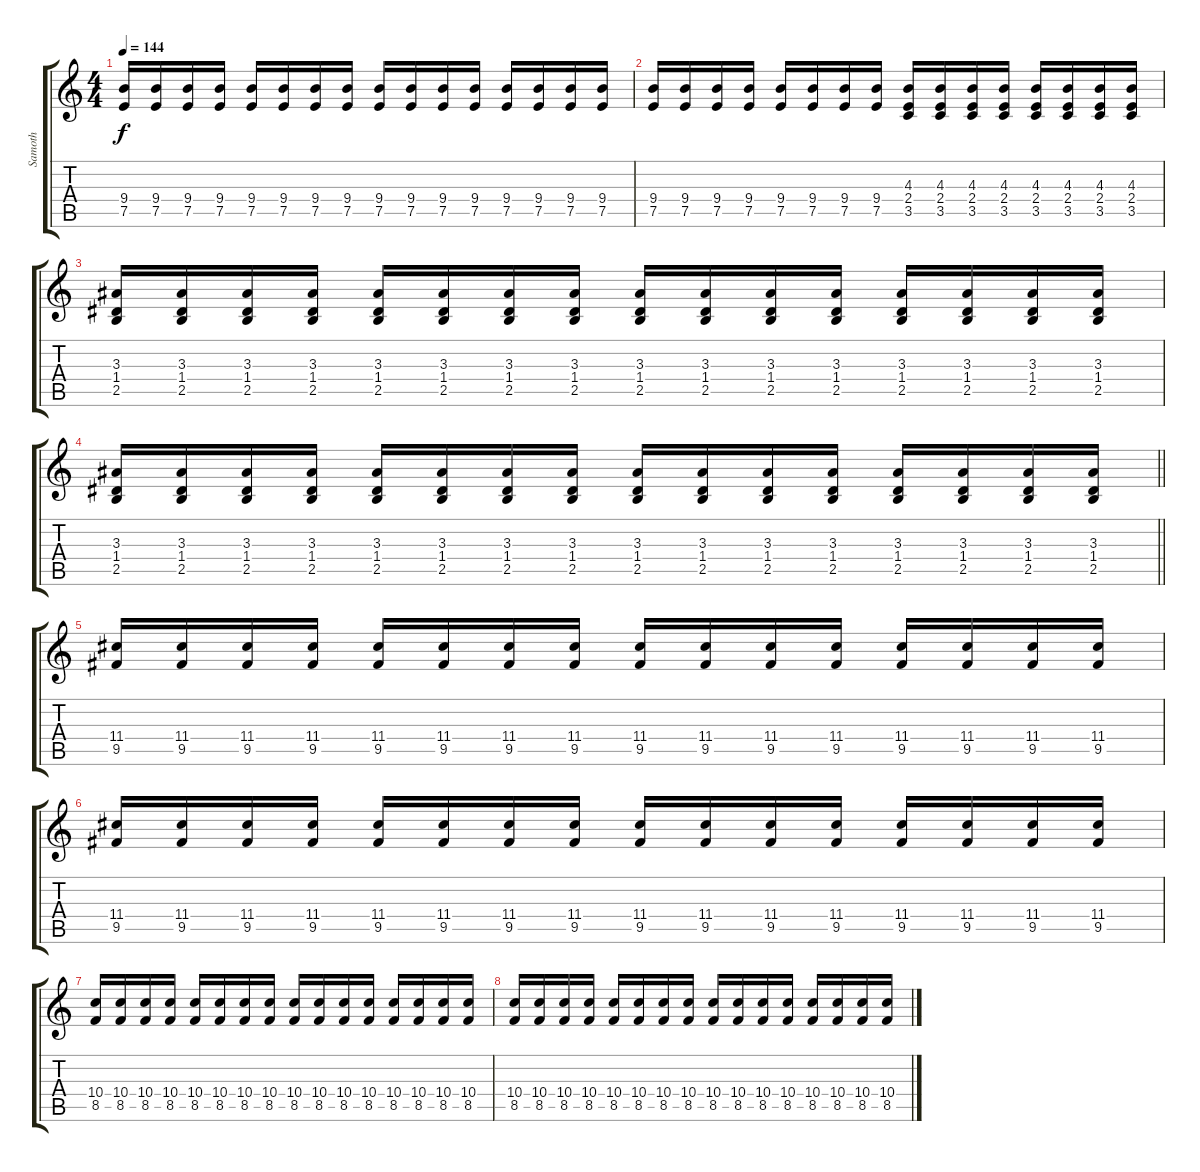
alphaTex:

\track ("Samoth" "Samoth") {instrument overdrivenguitar}
\staff {score tabs}
\tuning (E4 B3 G3 D3 A2 E2) {hide}
\ts (4 4)
\tempo 144
\clef g2
\ks c
(9.4 7.5).16{dy f} (9.4 7.5).16 (9.4 7.5).16 (9.4 7.5).16 (9.4 7.5).16 (9.4 7.5).16 (9.4 7.5).16 (9.4 7.5).16 (9.4 7.5).16 (9.4 7.5).16 (9.4 7.5).16 (9.4 7.5).16 (9.4 7.5).16 (9.4 7.5).16 (9.4 7.5).16 (9.4 7.5).16 |
(9.4 7.5).16 (9.4 7.5).16 (9.4 7.5).16 (9.4 7.5).16 (9.4 7.5).16 (9.4 7.5).16 (9.4 7.5).16 (9.4 7.5).16 (4.3 2.4 3.5).16 (4.3 2.4 3.5).16 (4.3 2.4 3.5).16 (4.3 2.4 3.5).16 (4.3 2.4 3.5).16 (4.3 2.4 3.5).16 (4.3 2.4 3.5).16 (4.3 2.4 3.5).16 |
(3.3 1.4 2.5).16 (3.3 1.4 2.5).16 (3.3 1.4 2.5).16 (3.3 1.4 2.5).16 (3.3 1.4 2.5).16 (3.3 1.4 2.5).16 (3.3 1.4 2.5).16 (3.3 1.4 2.5).16 (3.3 1.4 2.5).16 (3.3 1.4 2.5).16 (3.3 1.4 2.5).16 (3.3 1.4 2.5).16 (3.3 1.4 2.5).16 (3.3 1.4 2.5).16 (3.3 1.4 2.5).16 (3.3 1.4 2.5).16 |
\barLineRight lightlight
(3.3 1.4 2.5).16 (3.3 1.4 2.5).16 (3.3 1.4 2.5).16 (3.3 1.4 2.5).16 (3.3 1.4 2.5).16 (3.3 1.4 2.5).16 (3.3 1.4 2.5).16 (3.3 1.4 2.5).16 (3.3 1.4 2.5).16 (3.3 1.4 2.5).16 (3.3 1.4 2.5).16 (3.3 1.4 2.5).16 (3.3 1.4 2.5).16 (3.3 1.4 2.5).16 (3.3 1.4 2.5).16 (3.3 1.4 2.5).16 |
\section ("" "")
(11.4 9.5).16 (11.4 9.5).16 (11.4 9.5).16 (11.4 9.5).16 (11.4 9.5).16 (11.4 9.5).16 (11.4 9.5).16 (11.4 9.5).16 (11.4 9.5).16 (11.4 9.5).16 (11.4 9.5).16 (11.4 9.5).16 (11.4 9.5).16 (11.4 9.5).16 (11.4 9.5).16 (11.4 9.5).16 |
(11.4 9.5).16 (11.4 9.5).16 (11.4 9.5).16 (11.4 9.5).16 (11.4 9.5).16 (11.4 9.5).16 (11.4 9.5).16 (11.4 9.5).16 (11.4 9.5).16 (11.4 9.5).16 (11.4 9.5).16 (11.4 9.5).16 (11.4 9.5).16 (11.4 9.5).16 (11.4 9.5).16 (11.4 9.5).16 |
(10.4 8.5).16 (10.4 8.5).16 (10.4 8.5).16 (10.4 8.5).16 (10.4 8.5).16 (10.4 8.5).16 (10.4 8.5).16 (10.4 8.5).16 (10.4 8.5).16 (10.4 8.5).16 (10.4 8.5).16 (10.4 8.5).16 (10.4 8.5).16 (10.4 8.5).16 (10.4 8.5).16 (10.4 8.5).16 |
(10.4 8.5).16 (10.4 8.5).16 (10.4 8.5).16 (10.4 8.5).16 (10.4 8.5).16 (10.4 8.5).16 (10.4 8.5).16 (10.4 8.5).16 (10.4 8.5).16 (10.4 8.5).16 (10.4 8.5).16 (10.4 8.5).16 (10.4 8.5).16 (10.4 8.5).16 (10.4 8.5).16 (10.4 8.5).16
